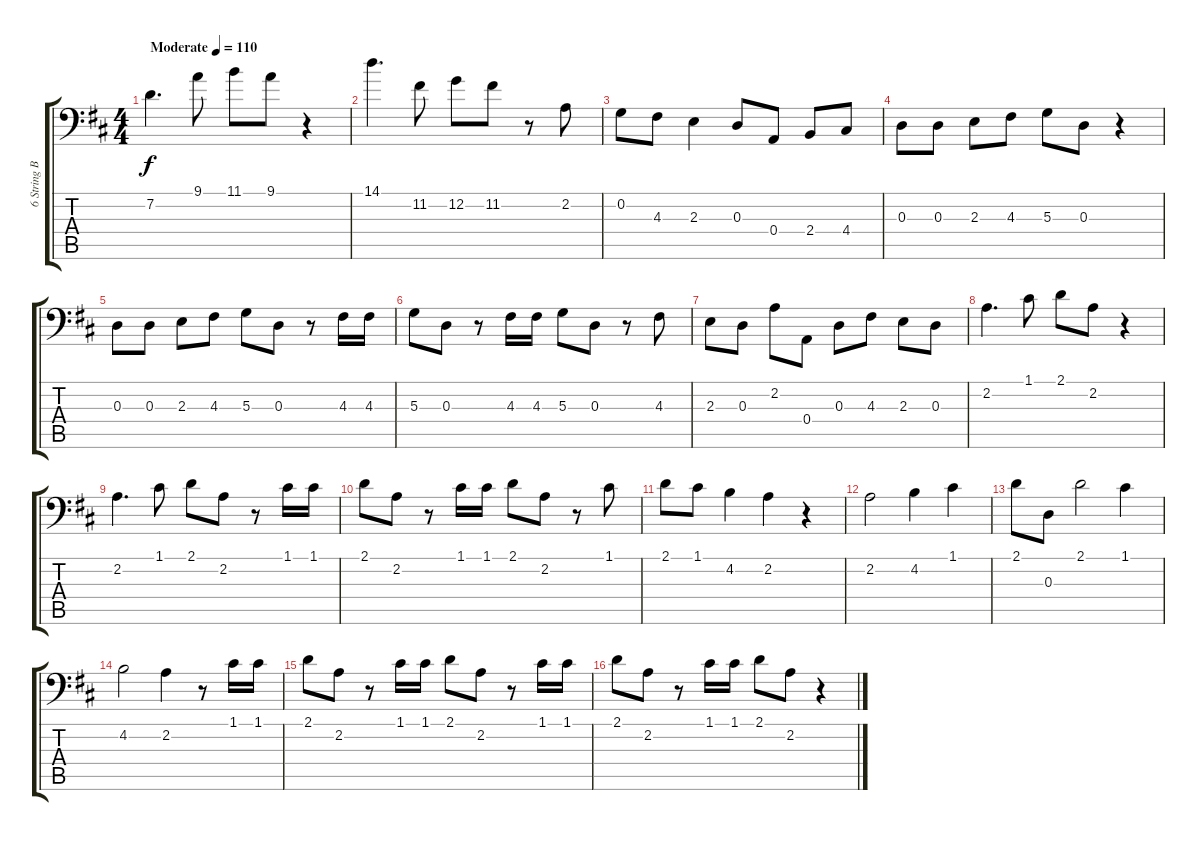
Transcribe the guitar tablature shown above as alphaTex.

\track ("6 String Bass" "6 String B") {instrument electricbassfinger}
\staff {score tabs}
\tuning (C3 G2 D2 A1 E1 B0) {hide}
\ts (4 4)
\tempo (110 "Moderate")
\clef f4
\ks d
7.2.4{d dy f instrument electricbassfinger} 9.1.8 11.1.8 9.1.8 r.4 |
14.1.4{d} 11.2.8 12.2.8 11.2.8 r.8 2.2.8 |
0.2.8 4.3.8 2.3.4 0.3.8 0.4.8 2.4.8 4.4.8 |
0.3.8 0.3.8 2.3.8 4.3.8 5.3.8 0.3.8 r.4 |
0.3.8 0.3.8 2.3.8 4.3.8 5.3.8 0.3.8 r.8 4.3.16 4.3.16 |
5.3.8 0.3.8 r.8 4.3.16 4.3.16 5.3.8 0.3.8 r.8 4.3.8 |
2.3.8 0.3.8 2.2.8 0.4.8 0.3.8 4.3.8 2.3.8 0.3.8 |
2.2.4{d} 1.1.8 2.1.8 2.2.8 r.4 |
2.2.4{d} 1.1.8 2.1.8 2.2.8 r.8 1.1.16 1.1.16 |
2.1.8 2.2.8 r.8 1.1.16 1.1.16 2.1.8 2.2.8 r.8 1.1.8 |
2.1.8 1.1.8 4.2.4 2.2.4 r.4 |
2.2.2 4.2.4 1.1.4 |
2.1.8 0.3.8 2.1.2 1.1.4 |
4.2.2 2.2.4 r.8 1.1.16 1.1.16 |
2.1.8 2.2.8 r.8 1.1.16 1.1.16 2.1.8 2.2.8 r.8 1.1.16 1.1.16 |
2.1.8 2.2.8 r.8 1.1.16 1.1.16 2.1.8 2.2.8 r.4
